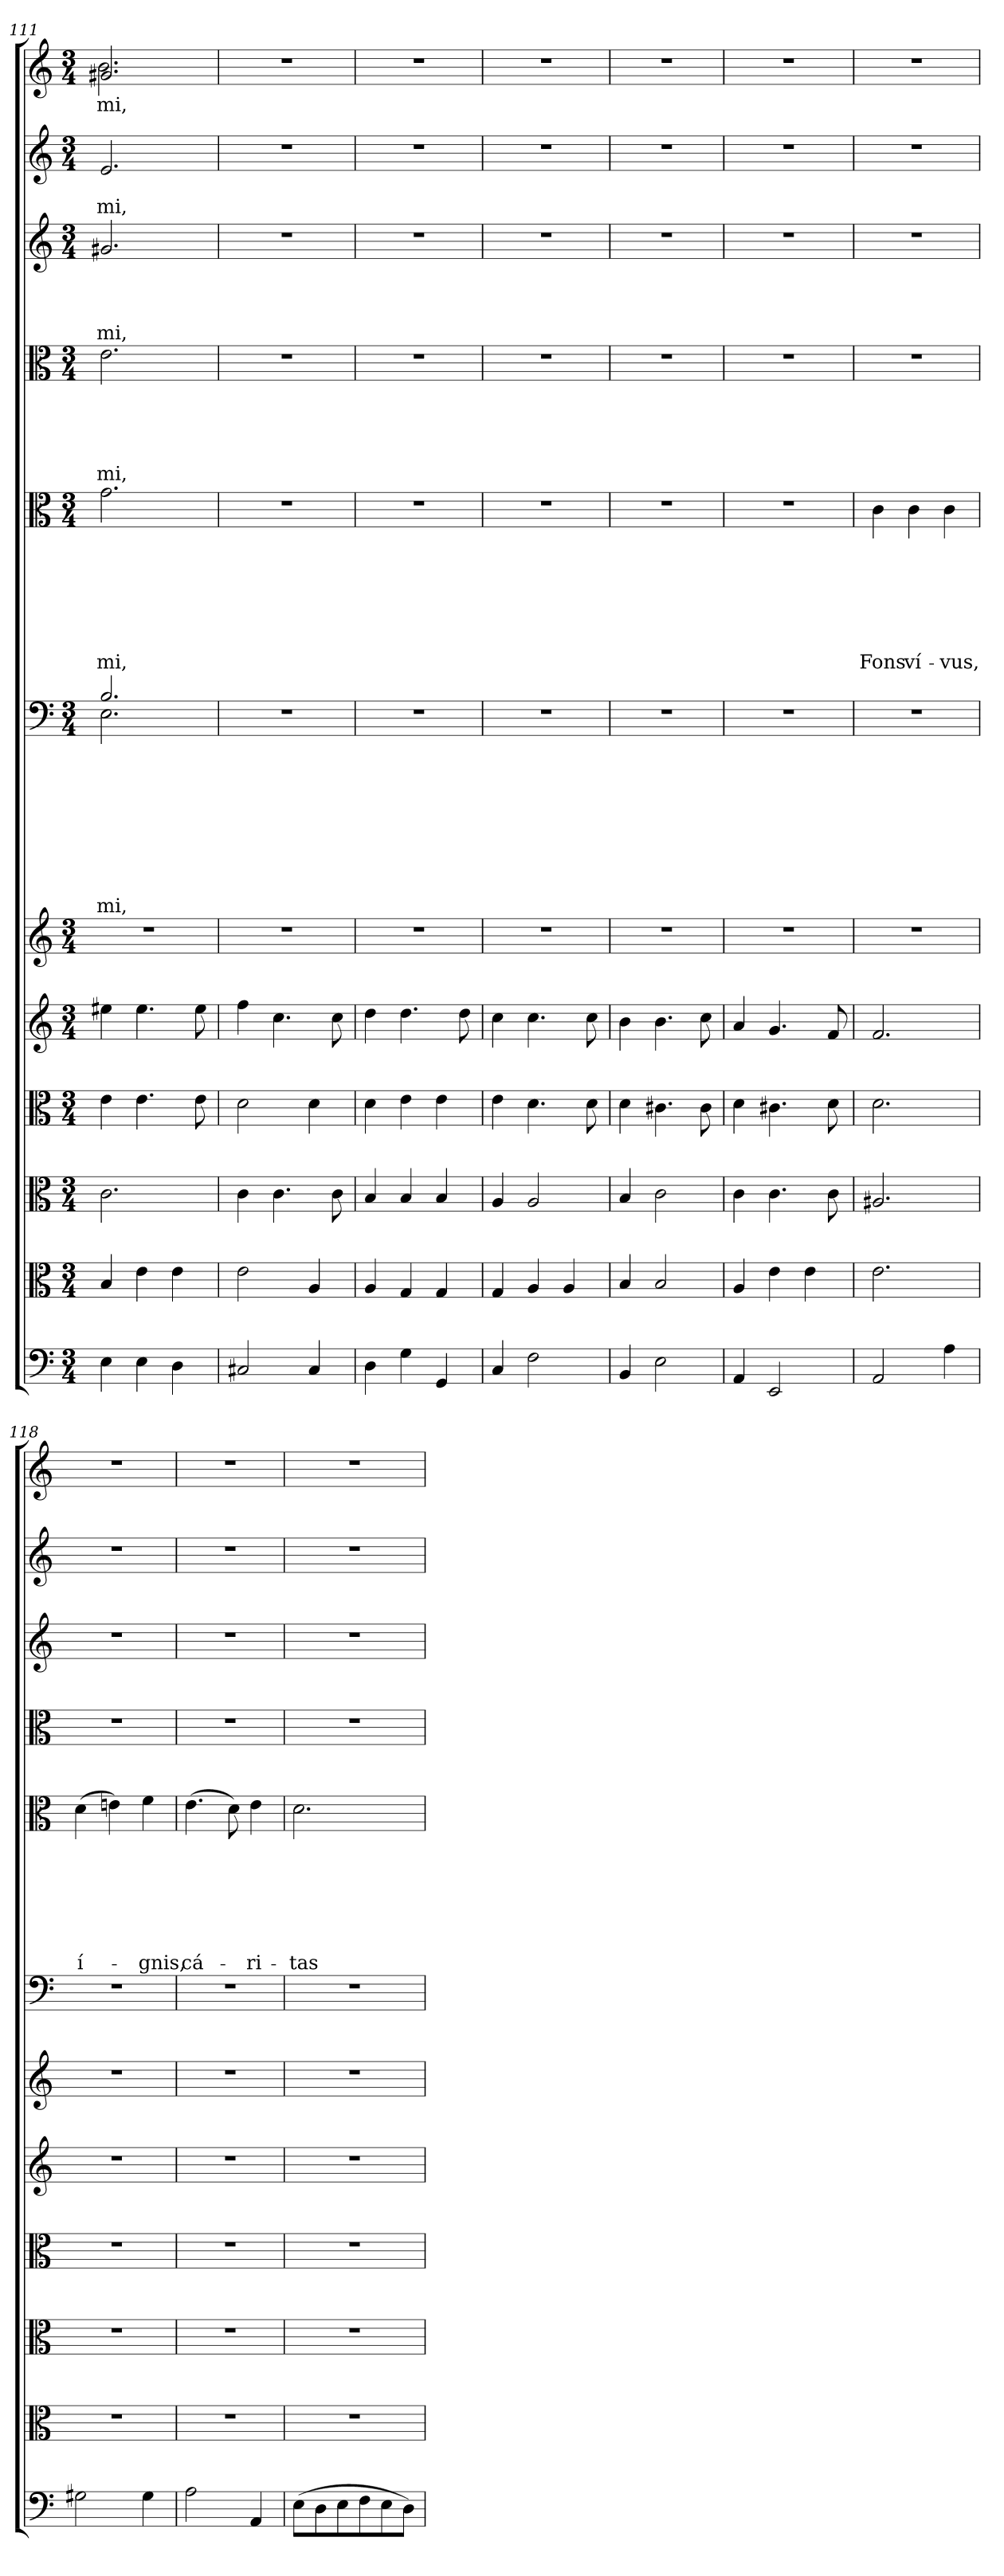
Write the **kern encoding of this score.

**kern	**kern	**kern	**kern	**kern	**kern	**kern	**text	**text	**text	**text	**text	**text	**text	**text	**text	**kern	**text	**text	**text	**text	**text	**text	**text	**kern	**text	**text	**text	**text	**text	**kern	**text	**text	**text	**text	**kern	**text	**text	**kern	**text
*part12	*part11	*part10	*part9	*part8	*part7	*part6	*part6	*part6	*part6	*part6	*part6	*part6	*part6	*part6	*part6	*part5	*part5	*part5	*part5	*part5	*part5	*part5	*part5	*part4	*part4	*part4	*part4	*part4	*part4	*part3	*part3	*part3	*part3	*part3	*part2	*part2	*part2	*part1	*part1
*staff12	*staff11	*staff10	*staff9	*staff8	*staff7	*staff6	*staff6	*staff6	*staff6	*staff6	*staff6	*staff6	*staff6	*staff6	*staff6	*staff5	*staff5	*staff5	*staff5	*staff5	*staff5	*staff5	*staff5	*staff4	*staff4	*staff4	*staff4	*staff4	*staff4	*staff3	*staff3	*staff3	*staff3	*staff3	*staff2	*staff2	*staff2	*staff1	*staff1
*clefF4	*clefC3	*clefC3	*clefC3	*clefG2	*clefG2	*clefF4	*	*	*	*	*	*	*	*	*	*clefC3	*	*	*	*	*	*	*	*clefC3	*	*	*	*	*	*clefG2	*	*	*	*	*clefG2	*	*	*clefG2	*
*k[]	*k[]	*k[]	*k[]	*k[]	*k[]	*k[]	*	*	*	*	*	*	*	*	*	*k[]	*	*	*	*	*	*	*	*k[]	*	*	*	*	*	*k[]	*	*	*	*	*k[]	*	*	*k[]	*
*C:	*C:	*C:	*C:	*C:	*C:	*C:	*	*	*	*	*	*	*	*	*	*C:	*	*	*	*	*	*	*	*C:	*	*	*	*	*	*C:	*	*	*	*	*C:	*	*	*C:	*
*M3/4	*M3/4	*M3/4	*M3/4	*M3/4	*M3/4	*M3/4	*	*	*	*	*	*	*	*	*	*M3/4	*	*	*	*	*	*	*	*M3/4	*	*	*	*	*	*M3/4	*	*	*	*	*M3/4	*	*	*M3/4	*
=111	=111	=111	=111	=111	=111	=111	=111	=111	=111	=111	=111	=111	=111	=111	=111	=111	=111	=111	=111	=111	=111	=111	=111	=111	=111	=111	=111	=111	=111	=111	=111	=111	=111	=111	=111	=111	=111	=111	=111
!	!	!	!	!	!LO:N:vis=1	!	!	!	!	!	!	!	!	!	!LO:LY:b	!	!	!	!	!	!	!	!LO:LY:b	!	!	!	!	!	!LO:LY:b	!	!	!	!	!LO:LY:b	!	!	!LO:LY:b	!	!LO:LY:b
*	*	*	*	*	*	*^	*	*	*	*	*	*	*	*	*	*	*	*	*	*	*	*	*	*	*	*	*	*	*	*	*	*	*	*	*	*	*	*^	*
4E\	4B/	2.c\	4e\	4ee#X\	2.r	2.B/	2.E\	.	.	.	.	.	.	.	.	-mi,	2.g\	.	.	.	.	.	.	-mi,	2.e\	.	.	.	.	-mi,	2.g#X/	.	.	.	-mi,	2.e/	.	-mi,	2.g#X/	2.b\	-mi,
4E\	4e\	.	4.e\	4.ee#\	.	.	.	.	.	.	.	.	.	.	.	.	.	.	.	.	.	.	.	.	.	.	.	.	.	.	.	.	.	.	.	.	.	.	.	.	.
4D\	4e\	.	.	.	.	.	.	.	.	.	.	.	.	.	.	.	.	.	.	.	.	.	.	.	.	.	.	.	.	.	.	.	.	.	.	.	.	.	.	.	.
.	.	.	8e\	8ee#\	.	.	.	.	.	.	.	.	.	.	.	.	.	.	.	.	.	.	.	.	.	.	.	.	.	.	.	.	.	.	.	.	.	.	.	.	.
*	*	*	*	*	*	*v	*v	*	*	*	*	*	*	*	*	*	*	*	*	*	*	*	*	*	*	*	*	*	*	*	*	*	*	*	*	*	*	*	*v	*v	*
!!LO:PB:g=z
=112	=112	=112	=112	=112	=112	=112	=112	=112	=112	=112	=112	=112	=112	=112	=112	=112	=112	=112	=112	=112	=112	=112	=112	=112	=112	=112	=112	=112	=112	=112	=112	=112	=112	=112	=112	=112	=112	=112	=112
!	!	!	!	!	!LO:N:vis=1	!LO:N:vis=1	!	!	!	!	!	!	!	!	!	!LO:N:vis=1	!	!	!	!	!	!	!	!LO:N:vis=1	!	!	!	!	!	!LO:N:vis=1	!	!	!	!	!LO:N:vis=1	!	!	!LO:N:vis=1	!
2C#X/	2e\	4c\	2d\	4ff\	2.r	2.r	.	.	.	.	.	.	.	.	.	2.r	.	.	.	.	.	.	.	2.r	.	.	.	.	.	2.r	.	.	.	.	2.r	.	.	2.r	.
.	.	4.c\	.	4.cc\	.	.	.	.	.	.	.	.	.	.	.	.	.	.	.	.	.	.	.	.	.	.	.	.	.	.	.	.	.	.	.	.	.	.	.
4C#/	4A/	.	4d\	.	.	.	.	.	.	.	.	.	.	.	.	.	.	.	.	.	.	.	.	.	.	.	.	.	.	.	.	.	.	.	.	.	.	.	.
.	.	8c\	.	8cc\	.	.	.	.	.	.	.	.	.	.	.	.	.	.	.	.	.	.	.	.	.	.	.	.	.	.	.	.	.	.	.	.	.	.	.
=113	=113	=113	=113	=113	=113	=113	=113	=113	=113	=113	=113	=113	=113	=113	=113	=113	=113	=113	=113	=113	=113	=113	=113	=113	=113	=113	=113	=113	=113	=113	=113	=113	=113	=113	=113	=113	=113	=113	=113
!	!	!	!	!	!LO:N:vis=1	!LO:N:vis=1	!	!	!	!	!	!	!	!	!	!LO:N:vis=1	!	!	!	!	!	!	!	!LO:N:vis=1	!	!	!	!	!	!LO:N:vis=1	!	!	!	!	!LO:N:vis=1	!	!	!LO:N:vis=1	!
4D\	4A/	4B/	4d\	4dd\	2.r	2.r	.	.	.	.	.	.	.	.	.	2.r	.	.	.	.	.	.	.	2.r	.	.	.	.	.	2.r	.	.	.	.	2.r	.	.	2.r	.
4G\	4G/	4B/	4e\	4.dd\	.	.	.	.	.	.	.	.	.	.	.	.	.	.	.	.	.	.	.	.	.	.	.	.	.	.	.	.	.	.	.	.	.	.	.
4GG/	4G/	4B/	4e\	.	.	.	.	.	.	.	.	.	.	.	.	.	.	.	.	.	.	.	.	.	.	.	.	.	.	.	.	.	.	.	.	.	.	.	.
.	.	.	.	8dd\	.	.	.	.	.	.	.	.	.	.	.	.	.	.	.	.	.	.	.	.	.	.	.	.	.	.	.	.	.	.	.	.	.	.	.
=114	=114	=114	=114	=114	=114	=114	=114	=114	=114	=114	=114	=114	=114	=114	=114	=114	=114	=114	=114	=114	=114	=114	=114	=114	=114	=114	=114	=114	=114	=114	=114	=114	=114	=114	=114	=114	=114	=114	=114
!	!	!	!	!	!LO:N:vis=1	!LO:N:vis=1	!	!	!	!	!	!	!	!	!	!LO:N:vis=1	!	!	!	!	!	!	!	!LO:N:vis=1	!	!	!	!	!	!LO:N:vis=1	!	!	!	!	!LO:N:vis=1	!	!	!LO:N:vis=1	!
4C/	4G/	4A/	4e\	4cc\	2.r	2.r	.	.	.	.	.	.	.	.	.	2.r	.	.	.	.	.	.	.	2.r	.	.	.	.	.	2.r	.	.	.	.	2.r	.	.	2.r	.
2F\	4A/	2A/	4.d\	4.cc\	.	.	.	.	.	.	.	.	.	.	.	.	.	.	.	.	.	.	.	.	.	.	.	.	.	.	.	.	.	.	.	.	.	.	.
.	4A/	.	.	.	.	.	.	.	.	.	.	.	.	.	.	.	.	.	.	.	.	.	.	.	.	.	.	.	.	.	.	.	.	.	.	.	.	.	.
.	.	.	8d\	8cc\	.	.	.	.	.	.	.	.	.	.	.	.	.	.	.	.	.	.	.	.	.	.	.	.	.	.	.	.	.	.	.	.	.	.	.
=115	=115	=115	=115	=115	=115	=115	=115	=115	=115	=115	=115	=115	=115	=115	=115	=115	=115	=115	=115	=115	=115	=115	=115	=115	=115	=115	=115	=115	=115	=115	=115	=115	=115	=115	=115	=115	=115	=115	=115
!	!	!	!	!	!LO:N:vis=1	!LO:N:vis=1	!	!	!	!	!	!	!	!	!	!LO:N:vis=1	!	!	!	!	!	!	!	!LO:N:vis=1	!	!	!	!	!	!LO:N:vis=1	!	!	!	!	!LO:N:vis=1	!	!	!LO:N:vis=1	!
4BB/	4B/	4B/	4d\	4b\	2.r	2.r	.	.	.	.	.	.	.	.	.	2.r	.	.	.	.	.	.	.	2.r	.	.	.	.	.	2.r	.	.	.	.	2.r	.	.	2.r	.
2E\	2B/	2c\	4.c#X\	4.b\	.	.	.	.	.	.	.	.	.	.	.	.	.	.	.	.	.	.	.	.	.	.	.	.	.	.	.	.	.	.	.	.	.	.	.
.	.	.	8c#\	8cc\	.	.	.	.	.	.	.	.	.	.	.	.	.	.	.	.	.	.	.	.	.	.	.	.	.	.	.	.	.	.	.	.	.	.	.
=116	=116	=116	=116	=116	=116	=116	=116	=116	=116	=116	=116	=116	=116	=116	=116	=116	=116	=116	=116	=116	=116	=116	=116	=116	=116	=116	=116	=116	=116	=116	=116	=116	=116	=116	=116	=116	=116	=116	=116
!	!	!	!	!	!LO:N:vis=1	!LO:N:vis=1	!	!	!	!	!	!	!	!	!	!LO:N:vis=1	!	!	!	!	!	!	!	!LO:N:vis=1	!	!	!	!	!	!LO:N:vis=1	!	!	!	!	!LO:N:vis=1	!	!	!LO:N:vis=1	!
4AA/	4A/	4c\	4d\	4a/	2.r	2.r	.	.	.	.	.	.	.	.	.	2.r	.	.	.	.	.	.	.	2.r	.	.	.	.	.	2.r	.	.	.	.	2.r	.	.	2.r	.
2EE/	4e\	4.c\	4.c#X\	4.g/	.	.	.	.	.	.	.	.	.	.	.	.	.	.	.	.	.	.	.	.	.	.	.	.	.	.	.	.	.	.	.	.	.	.	.
.	4e\	.	.	.	.	.	.	.	.	.	.	.	.	.	.	.	.	.	.	.	.	.	.	.	.	.	.	.	.	.	.	.	.	.	.	.	.	.	.
.	.	8c\	8d\	8f/	.	.	.	.	.	.	.	.	.	.	.	.	.	.	.	.	.	.	.	.	.	.	.	.	.	.	.	.	.	.	.	.	.	.	.
=117	=117	=117	=117	=117	=117	=117	=117	=117	=117	=117	=117	=117	=117	=117	=117	=117	=117	=117	=117	=117	=117	=117	=117	=117	=117	=117	=117	=117	=117	=117	=117	=117	=117	=117	=117	=117	=117	=117	=117
!	!	!	!	!	!LO:N:vis=1	!LO:N:vis=1	!	!	!	!	!	!	!	!	!	!	!	!	!	!	!	!	!LO:LY:b	!LO:N:vis=1	!	!	!	!	!	!LO:N:vis=1	!	!	!	!	!LO:N:vis=1	!	!	!LO:N:vis=1	!
2AA/	2.e\	2.A#X/	2.d\	2.f/	2.r	2.r	.	.	.	.	.	.	.	.	.	4c\	.	.	.	.	.	.	Fons	2.r	.	.	.	.	.	2.r	.	.	.	.	2.r	.	.	2.r	.
!	!	!	!	!	!	!	!	!	!	!	!	!	!	!	!	!	!	!	!	!	!	!	!LO:LY:b	!	!	!	!	!	!	!	!	!	!	!	!	!	!	!	!
.	.	.	.	.	.	.	.	.	.	.	.	.	.	.	.	4c\	.	.	.	.	.	.	ví-	.	.	.	.	.	.	.	.	.	.	.	.	.	.	.	.
!	!	!	!	!	!	!	!	!	!	!	!	!	!	!	!	!	!	!	!	!	!	!	!LO:LY:b:rj	!	!	!	!	!	!	!	!	!	!	!	!	!	!	!	!
4A\	.	.	.	.	.	.	.	.	.	.	.	.	.	.	.	4c\	.	.	.	.	.	.	-vus,	.	.	.	.	.	.	.	.	.	.	.	.	.	.	.	.
=118	=118	=118	=118	=118	=118	=118	=118	=118	=118	=118	=118	=118	=118	=118	=118	=118	=118	=118	=118	=118	=118	=118	=118	=118	=118	=118	=118	=118	=118	=118	=118	=118	=118	=118	=118	=118	=118	=118	=118
!	!LO:N:vis=1	!LO:N:vis=1	!LO:N:vis=1	!LO:N:vis=1	!LO:N:vis=1	!LO:N:vis=1	!	!	!	!	!	!	!	!	!	!	!	!	!	!	!	!	!LO:LY:b	!LO:N:vis=1	!	!	!	!	!	!LO:N:vis=1	!	!	!	!	!LO:N:vis=1	!	!	!LO:N:vis=1	!
2G#X\	2.r	2.r	2.r	2.r	2.r	2.r	.	.	.	.	.	.	.	.	.	(>4d\	.	.	.	.	.	.	í-	2.r	.	.	.	.	.	2.r	.	.	.	.	2.r	.	.	2.r	.
.	.	.	.	.	.	.	.	.	.	.	.	.	.	.	.	4eni\)	.	.	.	.	.	.	.	.	.	.	.	.	.	.	.	.	.	.	.	.	.	.	.
!	!	!	!	!	!	!	!	!	!	!	!	!	!	!	!	!	!	!	!	!	!	!	!LO:LY:b	!	!	!	!	!	!	!	!	!	!	!	!	!	!	!	!
4G#\	.	.	.	.	.	.	.	.	.	.	.	.	.	.	.	4f\	.	.	.	.	.	.	-gnis,	.	.	.	.	.	.	.	.	.	.	.	.	.	.	.	.
=119	=119	=119	=119	=119	=119	=119	=119	=119	=119	=119	=119	=119	=119	=119	=119	=119	=119	=119	=119	=119	=119	=119	=119	=119	=119	=119	=119	=119	=119	=119	=119	=119	=119	=119	=119	=119	=119	=119	=119
!	!LO:N:vis=1	!LO:N:vis=1	!LO:N:vis=1	!LO:N:vis=1	!LO:N:vis=1	!LO:N:vis=1	!	!	!	!	!	!	!	!	!	!	!	!	!	!	!	!	!LO:LY:b	!LO:N:vis=1	!	!	!	!	!	!LO:N:vis=1	!	!	!	!	!LO:N:vis=1	!	!	!LO:N:vis=1	!
2A\	2.r	2.r	2.r	2.r	2.r	2.r	.	.	.	.	.	.	.	.	.	(>4.e\	.	.	.	.	.	.	cá-	2.r	.	.	.	.	.	2.r	.	.	.	.	2.r	.	.	2.r	.
.	.	.	.	.	.	.	.	.	.	.	.	.	.	.	.	8d\)	.	.	.	.	.	.	.	.	.	.	.	.	.	.	.	.	.	.	.	.	.	.	.
!	!	!	!	!	!	!	!	!	!	!	!	!	!	!	!	!	!	!	!	!	!	!	!LO:LY:b	!	!	!	!	!	!	!	!	!	!	!	!	!	!	!	!
4AA/	.	.	.	.	.	.	.	.	.	.	.	.	.	.	.	4e\	.	.	.	.	.	.	-ri-	.	.	.	.	.	.	.	.	.	.	.	.	.	.	.	.
=120	=120	=120	=120	=120	=120	=120	=120	=120	=120	=120	=120	=120	=120	=120	=120	=120	=120	=120	=120	=120	=120	=120	=120	=120	=120	=120	=120	=120	=120	=120	=120	=120	=120	=120	=120	=120	=120	=120	=120
!	!LO:N:vis=1	!LO:N:vis=1	!LO:N:vis=1	!LO:N:vis=1	!LO:N:vis=1	!LO:N:vis=1	!	!	!	!	!	!	!	!	!	!	!	!	!	!	!	!	!LO:LY:b	!LO:N:vis=1	!	!	!	!	!	!LO:N:vis=1	!	!	!	!	!LO:N:vis=1	!	!	!LO:N:vis=1	!
(>8E\L	2.r	2.r	2.r	2.r	2.r	2.r	.	.	.	.	.	.	.	.	.	2.d\	.	.	.	.	.	.	-tas	2.r	.	.	.	.	.	2.r	.	.	.	.	2.r	.	.	2.r	.
8D\	.	.	.	.	.	.	.	.	.	.	.	.	.	.	.	.	.	.	.	.	.	.	.	.	.	.	.	.	.	.	.	.	.	.	.	.	.	.	.
8E\	.	.	.	.	.	.	.	.	.	.	.	.	.	.	.	.	.	.	.	.	.	.	.	.	.	.	.	.	.	.	.	.	.	.	.	.	.	.	.
8F\	.	.	.	.	.	.	.	.	.	.	.	.	.	.	.	.	.	.	.	.	.	.	.	.	.	.	.	.	.	.	.	.	.	.	.	.	.	.	.
8E\	.	.	.	.	.	.	.	.	.	.	.	.	.	.	.	.	.	.	.	.	.	.	.	.	.	.	.	.	.	.	.	.	.	.	.	.	.	.	.
8D\J)	.	.	.	.	.	.	.	.	.	.	.	.	.	.	.	.	.	.	.	.	.	.	.	.	.	.	.	.	.	.	.	.	.	.	.	.	.	.	.
=	=	=	=	=	=	=	=	=	=	=	=	=	=	=	=	=	=	=	=	=	=	=	=	=	=	=	=	=	=	=	=	=	=	=	=	=	=	=	=
*-	*-	*-	*-	*-	*-	*-	*-	*-	*-	*-	*-	*-	*-	*-	*-	*-	*-	*-	*-	*-	*-	*-	*-	*-	*-	*-	*-	*-	*-	*-	*-	*-	*-	*-	*-	*-	*-	*-	*-
